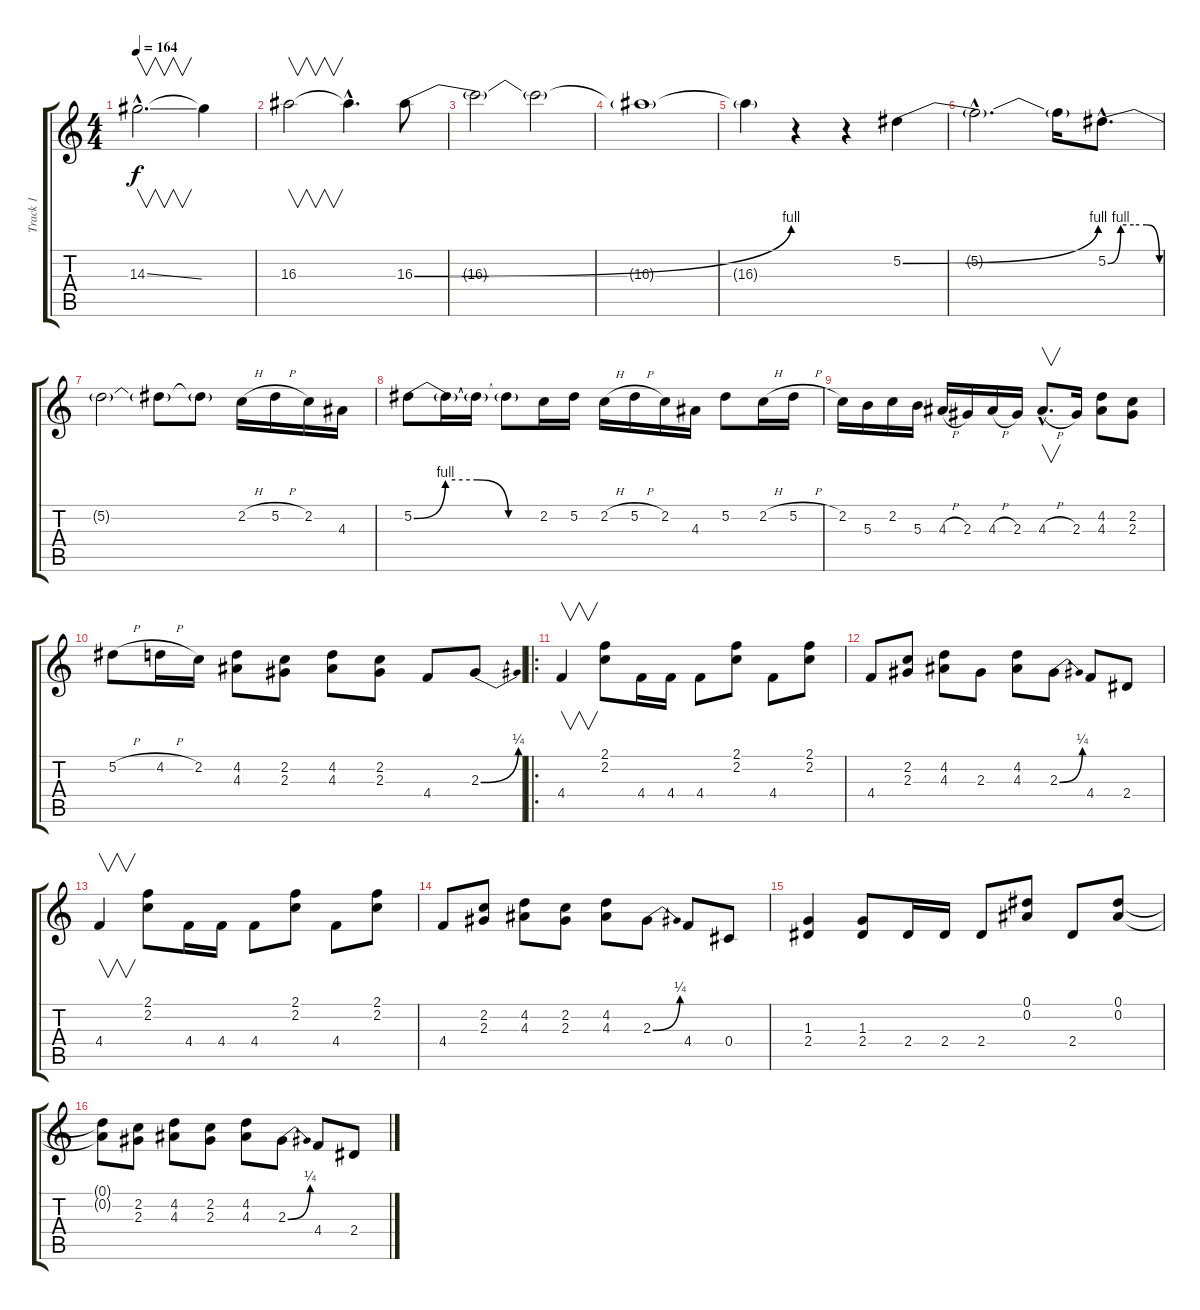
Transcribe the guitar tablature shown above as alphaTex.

\track ("Track 1" "Track 1") {instrument overdrivenguitar}
\staff {score tabs}
\tuning (Eb4 Bb3 Gb3 Db3 Ab2 Eb2) {hide}
\ts (4 4)
\tempo 164
\clef g2
\ks c
14.3{ss hac}.2{v d dy f} 14.3{t}.4 |
16.3.2{v} 16.3{hac t}.4{d} 16.3{be (bend 0 0 60 4)}.8 |
16.3{t}.2 16.3{t}.2 |
16.3{t}.1 |
16.3{t}.4 r.4 r.4 5.2{be (bend 0 0 60 4)}.4 |
5.2{hac t}.2{d} 5.2{t}.16 5.2{be (custom 0 0 15 4 30 4 45 4 60 0) hac}.8{d} |
5.2{t}.2 5.2{t}.8 5.2{t}.8 2.2{h}.16 5.2{h}.16 2.2.16 4.3.16 |
5.2{be (custom 0 0 15 4 30 4 45 0 60 0)}.8 5.2{t}.16 5.2{t}.16 5.2{t}.8 2.2.16 5.2.16 2.2{h}.16 5.2{h}.16 2.2.16 4.3.16 5.2.8 2.2{h}.16 5.2{h}.16 |
2.2.16 5.3.16 2.2.16 5.3.16 4.3{h}.16 2.3.16 4.3{h}.16 2.3.16 4.3{h hac}.8{v d} 2.3.16 (4.2 4.3).8 (2.2 2.3).8 |
5.2{h}.8 4.2{h}.16 2.2.16 (4.2 4.3).8 (2.2 2.3).8 (4.2 4.3).8 (2.2 2.3).8 4.4.8 2.3{be (bend 0 0 60 1)}.8 |
\ro
4.4.4{v} (2.1 2.2).8 4.4.16 4.4.16 4.4.8 (2.1 2.2).8 4.4.8 (2.1 2.2).8 |
4.4.8 (2.2 2.3).8 (4.2 4.3).8 2.3.8 (4.2 4.3).8 2.3{be (bend 0 0 60 1)}.8 4.4.8 2.4.8 |
4.4.4{v} (2.1 2.2).8 4.4.16 4.4.16 4.4.8 (2.1 2.2).8 4.4.8 (2.1 2.2).8 |
4.4.8 (2.2 2.3).8 (4.2 4.3).8 (2.2 2.3).8 (4.2 4.3).8 2.3{be (bend 0 0 60 1)}.8 4.4.8 0.4.8 |
(1.3 2.4).4 (1.3 2.4).8 2.4.16 2.4.16 2.4.8 (0.1 0.2).8 2.4.8 (0.1 0.2).8 |
(0.1{t} 0.2{t}).8 (2.2 2.3).8 (4.2 4.3).8 (2.2 2.3).8 (4.2 4.3).8 2.3{be (bend 0 0 60 1)}.8 4.4.8 2.4.8
